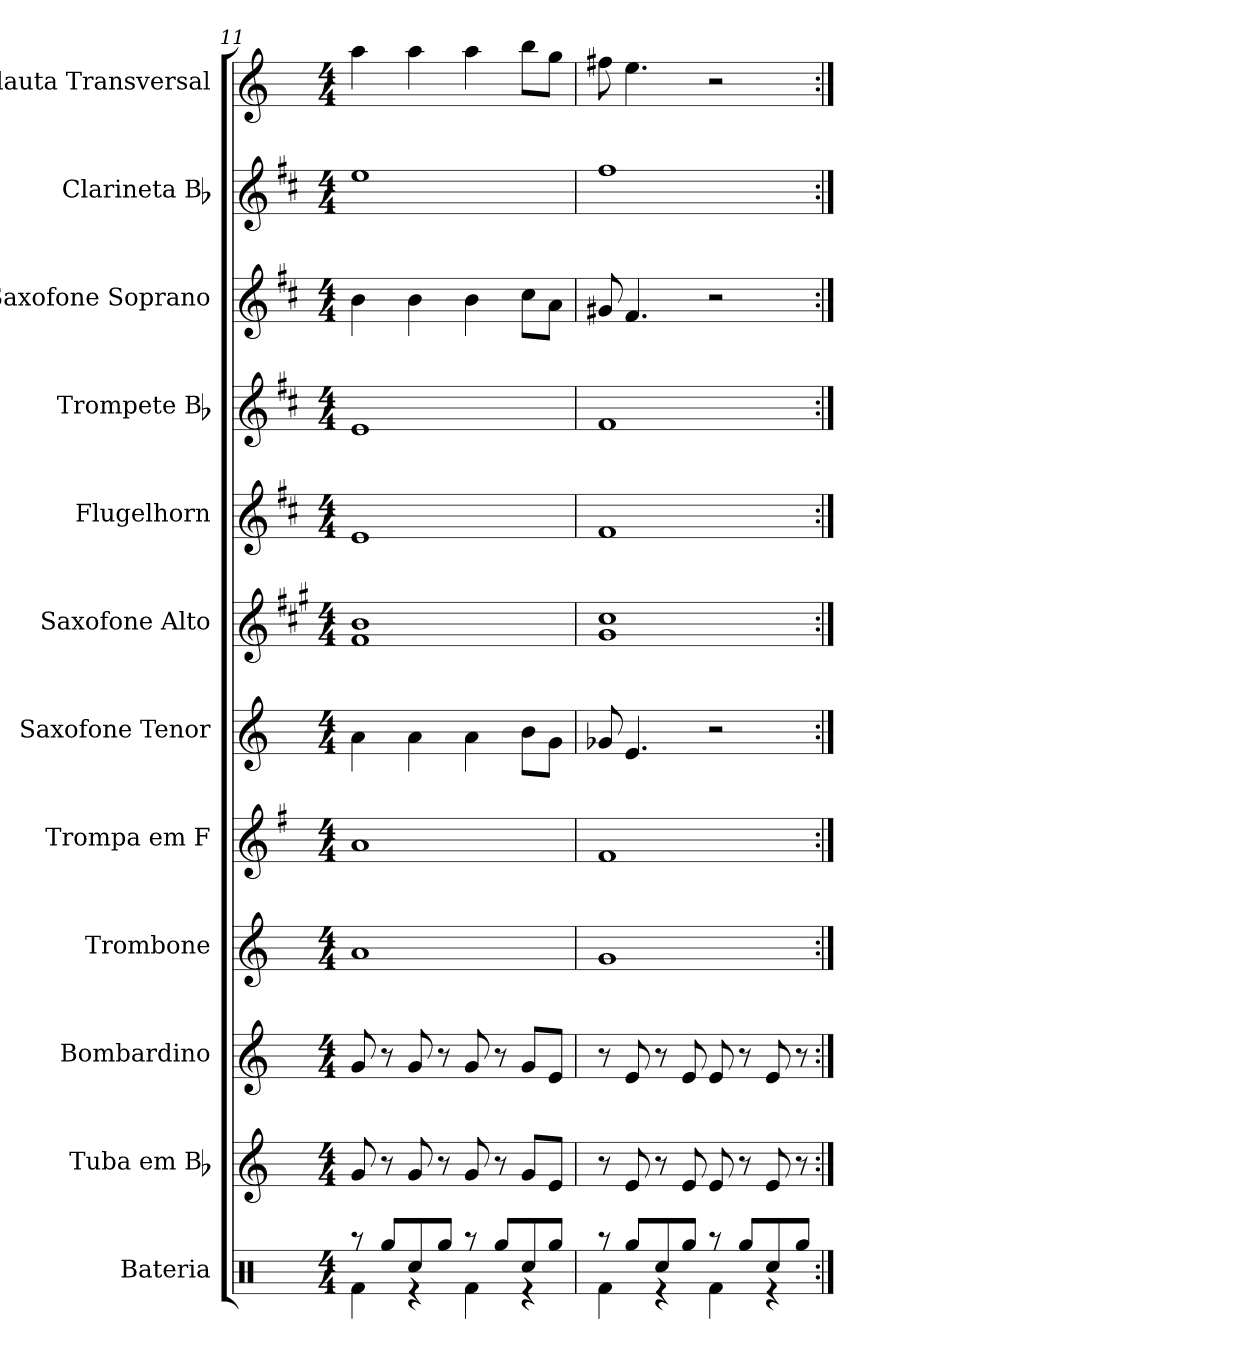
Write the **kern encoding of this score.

**kern	**kern	**kern	**kern	**kern	**kern	**kern	**kern	**kern	**kern	**kern	**kern
*part12	*part11	*part10	*part9	*part8	*part7	*part6	*part5	*part4	*part3	*part2	*part1
*staff12	*staff11	*staff10	*staff9	*staff8	*staff7	*staff6	*staff5	*staff4	*staff3	*staff2	*staff1
*I"Bateria	*I"Tuba em Bb	*I"Bombardino	*I"Trombone	*I"Trompa em F	*I"Saxofone Tenor	*I"Saxofone Alto	*I"Flugelhorn	*I"Trompete Bb	*I"Saxofone Soprano	*I"Clarineta Bb	*I"Flauta Transversal
*I'Bat.	*I'Tu. Bb	*I'Bomb.	*I'Tbn.	*I'Trom. F	*I'Sax. Tn.	*	*I'Flghn.	*I'Tpt. Bb	*I'Sax. Sop.	*I'Cl. Bb	*I'Fl.
*clefX	*clefG2	*clefG2	*clefG2	*clefG2	*clefG2	*clefG2	*clefG2	*clefG2	*clefG2	*clefG2	*clefG2
*	*ITrd15c26	*ITrd8c14	*ITrd8c14	*ITrd4c7	*ITrd8c14	*ITrd5c9	*ITrd1c2	*ITrd1c2	*ITrd1c2	*ITrd1c2	*
*k[]	*k[]	*k[]	*k[]	*k[]	*k[]	*k[]	*k[]	*k[]	*k[]	*k[]	*k[]
*M4/4	*M4/4	*M4/4	*M4/4	*M4/4	*M4/4	*M4/4	*M4/4	*M4/4	*M4/4	*M4/4	*M4/4
=11	=11	=11	=11	=11	=11	=11	=11	=11	=11	=11	=11
*^	*	*	*	*	*	*	*	*	*	*	*
8r	4Rf\	8GG/	8G/	1A	1d	4A\	1A 1d	1d	1d	4a\	1dd	4aa\
8Rgg/L	.	8r	8r	.	.	.	.	.	.	.	.	.
8Rcc/	4r	8GG/	8G/	.	.	4A\	.	.	.	4a\	.	4aa\
8Rgg/J	.	8r	8r	.	.	.	.	.	.	.	.	.
8r	4Rf\	8GG/	8G/	.	.	4A\	.	.	.	4a\	.	4aa\
8Rgg/L	.	8r	8r	.	.	.	.	.	.	.	.	.
8Rcc/	4r	8GG/L	8G/L	.	.	8B\L	.	.	.	8b\L	.	8bb\L
8Rgg/J	.	8EE/J	8E/J	.	.	8G\J	.	.	.	8g\J	.	8gg\J
!!LO:PB:g=z
=12	=12	=12	=12	=12	=12	=12	=12	=12	=12	=12	=12	=12
8r	4Rf\	8r	8r	1G	1B	8G-X/	1B 1e	1e	1e	8f#X/	1ee	8ff#X\
8Rgg/L	.	8EE/	8E/	.	.	4.E/	.	.	.	4.e/	.	4.ee\
8Rcc/	4r	8r	8r	.	.	.	.	.	.	.	.	.
8Rgg/J	.	8EE/	8E/	.	.	.	.	.	.	.	.	.
8r	4Rf\	8EE/	8E/	.	.	2r	.	.	.	2r	.	2r
8Rgg/L	.	8r	8r	.	.	.	.	.	.	.	.	.
8Rcc/	4r	8EE/	8E/	.	.	.	.	.	.	.	.	.
8Rgg/J	.	8r	8r	.	.	.	.	.	.	.	.	.
*v	*v	*	*	*	*	*	*	*	*	*	*	*
=:|!	=:|!	=:|!	=:|!	=:|!	=:|!	=:|!	=:|!	=:|!	=:|!	=:|!	=:|!
*-	*-	*-	*-	*-	*-	*-	*-	*-	*-	*-	*-
